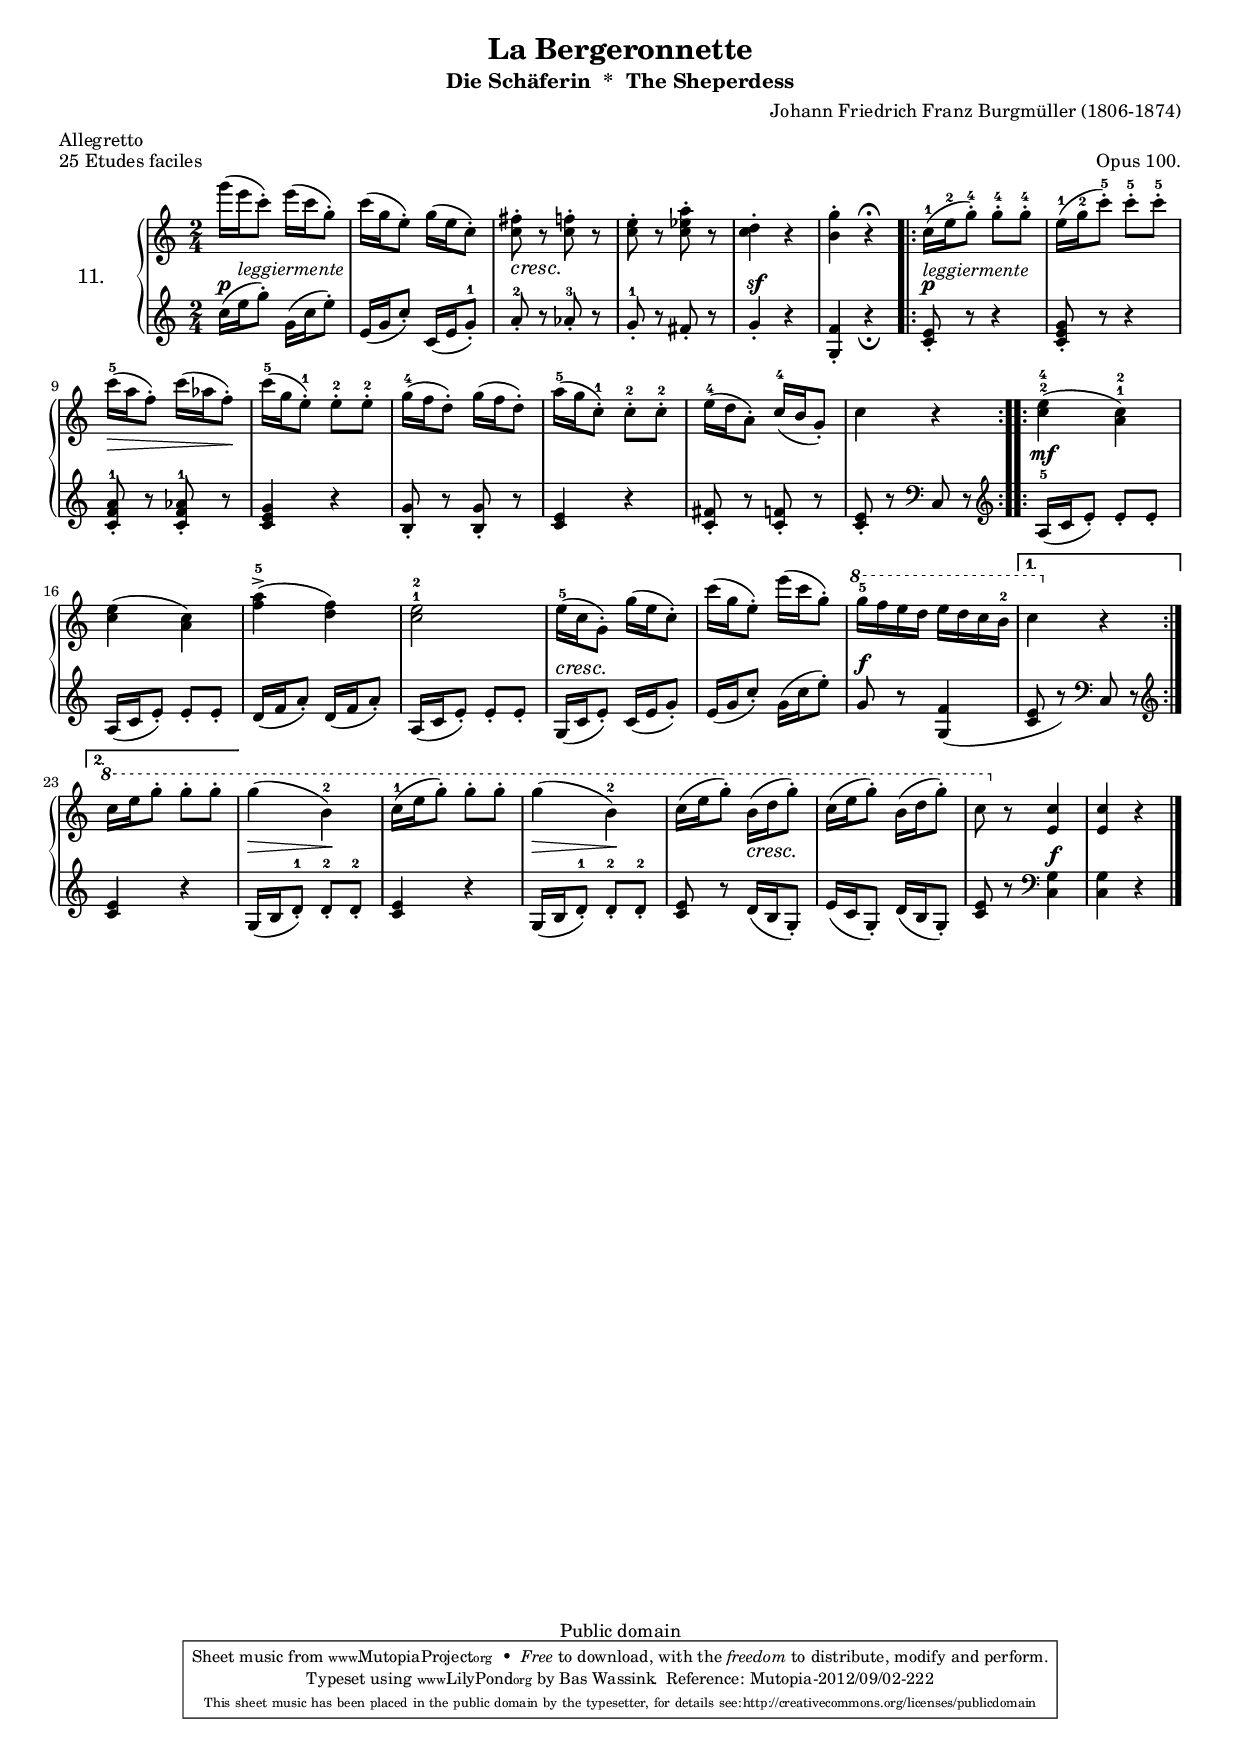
\version "2.16.0"
#(set-global-staff-size 16)
\include "nederlands.ly"
\header {
  title             = "La Bergeronnette"
  subtitle          = "Die Schäferin  *  The Sheperdess"
  composer          = "Johann Friedrich Franz Burgmüller (1806-1874)"
  piece             = "25 Etudes faciles"
  opus              = "Opus 100."
  meter             = "Allegretto"
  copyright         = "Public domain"
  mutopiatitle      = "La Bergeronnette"
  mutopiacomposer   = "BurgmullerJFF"
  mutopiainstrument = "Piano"
  date              = "19th century"
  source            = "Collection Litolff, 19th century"
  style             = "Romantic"
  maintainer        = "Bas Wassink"
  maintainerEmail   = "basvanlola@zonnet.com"
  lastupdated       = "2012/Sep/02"

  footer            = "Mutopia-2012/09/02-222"
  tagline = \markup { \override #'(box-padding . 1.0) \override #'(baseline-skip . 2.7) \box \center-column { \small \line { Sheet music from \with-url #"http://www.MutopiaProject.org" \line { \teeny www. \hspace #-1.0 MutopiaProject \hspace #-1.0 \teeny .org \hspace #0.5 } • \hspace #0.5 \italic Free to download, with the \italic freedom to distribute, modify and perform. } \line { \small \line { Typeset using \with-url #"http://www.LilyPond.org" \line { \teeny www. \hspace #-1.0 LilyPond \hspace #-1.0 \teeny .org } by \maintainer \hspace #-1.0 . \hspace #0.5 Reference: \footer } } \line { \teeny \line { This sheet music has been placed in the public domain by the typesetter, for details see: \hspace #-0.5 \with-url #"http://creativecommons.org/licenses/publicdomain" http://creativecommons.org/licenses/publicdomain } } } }
}

Global =  {\key c\major \time 2/4}
Treble = \clef treble
Bass = \clef bass
leggiermente = \markup{\italic "leggiermente"}

VoiceI =  \relative c'''' {
  \stemNeutral \slurNeutral g16 ( e  c8)-. e16 ( c  g8)-.
  c16 ( g  e8)-. g16 ( e  c8)-.
  <c fis>_\cresc-. r\! <c f>-. r
  <c e>-. r <c es a>-. r
  
  <c d>4-. r
  <b g'>-.
  r\fermata
  
  \repeat volta 2 {
  
  c16-1 ( e-2 g8)-.-4 g-.-4 g-.-4
  e16-1 ( g-2 c8)-.-5 c-.-5 c-.-5
  c16-5\> ( a  f8)-. c'16 ( as  f8)-.\!
  c'16-5 ( g  e8)-.-1 e-.-2 e-.-2
  
  g16-4 ( f  d8)-. g16 ( f  d8)-.
  a'16-5 ( g  c,8)-.-1 c-.-2 c-.-2
  e16-4 ( d  a8)-. c16-4 ( b  g8)-.
  c4 r
  }
  
  \repeat volta 2 {
  
  <c e >-2-4( <a c>)-1-2
  <c e >( <a c>)
  <f' a >->-5(
  <d f>)
  <c e>2-1-2
  
  e16-5 ( c  g8)-. g'16 ( e  c8)-.
  c'16 ( g  e8)-. e'16 ( c  g8)-.

  \ottava #1
  g'16-5 f e d e d c b-2
  }
  
  \alternative {
    {c4 \ottava #0 r}
    {\ottava #1 c16 e g8-. g-. g-.}
  }
  
  g4\> ( b,)-2\!
  c16-1 ( e  g8)-. g-. g-.
  g4\> ( b,)-2\!
  c16 ( e  g8)-. b,16_\cresc ( d\!  g8)-.
  
  c,16 ( e  g8)-. b,16 ( d  g8)-.
  c,8 \ottava #0 r <e,, c'>4
  <e c'> r
  \bar "|."
  
  }

VoiceII =  \relative c'' {
  \stemNeutral \slurNeutral \Treble c16^\p ( e^\leggiermente  g8)-. g,16 ( c  e8)-.
  e,16 ( g  c8)-. c,16 ( e  g8)-.-1
  a-.-2 r as-.-3 r
  g-.-1 r fis-. r
  
  g4-.^\sf r
  <g, f'>-. r_\fermata
  
  <c e >8^\p^\leggiermente-. r r4
  <c e g>8-. r r4
  <c f a>8-.-1 r <c f as>-.-1 r
  <c e g>4 r
  
  <b g'>8-. r <b g'>-. r
  <c e>4 r
  <c fis>8-. r <c f>-. r
  <c e>8-. r \Bass c, r  
  
  \Treble a'16-5^\mf ( c  e8)-. e-. e-.
  a,16 ( c  e8)-. e-. e-.
  d16 ( f  a8)-. d,16 ( f  a8)-.
  a,16 ( c  e8)-. e-. e-.
  
  g,16^\cresc ( c\!  e8)-. c16 ( e  g8)-.
  e16 ( g  c8)-. g16 ( c  e8)-.
  g,8^\f r <g,  f'>4(
  
  <c e>8 r) \Bass c, r
  \Treble <c' e>4 r 
  
  g16 ( b  d8)-.-1 d-.-2 d-.-2
  <c e>4 r
  g16 ( b  d8)-.-1 d-.-2 d-.-2
  <c e> r d16 ( b  g8)-.
  
  e'16 ( c  g8)-. d'16 ( b  g8)-.
  <c e> r \Bass <c, g'>4^\f
  <c g'> r
  }

\score { {
\context PianoStaff <<
  \set PianoStaff.midiInstrument = "acoustic grand"
  \set PianoStaff.instrumentName = \markup{\large "11."}
  \context Staff = "up" <<
    \Global \clef treble
    \context Voice=VcI \VoiceI
  >>
  \context Staff = "down" <<
    \Global \clef bass
    \context Voice=VcII \VoiceII
  >>
>>
}
\layout {}

  \midi {
    \tempo 4 = 158
    }


}

